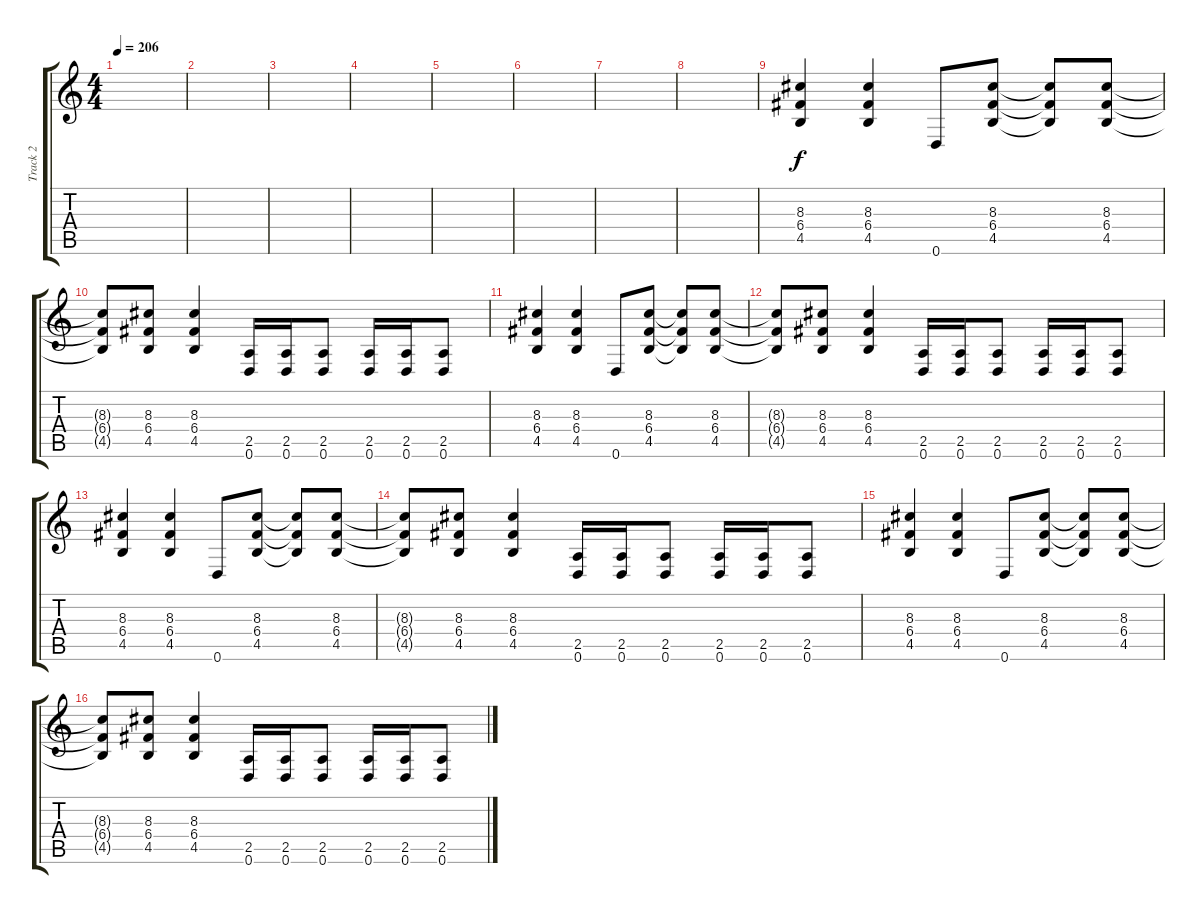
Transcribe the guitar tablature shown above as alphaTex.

\track ("Track 2" "Track 2") {instrument distortionguitar}
\staff {score tabs}
\tuning (D4 A3 F3 C3 G2 D2) {hide}
\ts (4 4)
\tempo 206
\clef g2
\ks c
|
|
|
|
|
|
|
|
(8.3 6.4 4.5).4 (8.3 6.4 4.5).4 0.6.8 (8.3 6.4 4.5).8 (8.3{t} 6.4{t} 4.5{t}).8 (8.3 6.4 4.5).8 |
(8.3{t} 6.4{t} 4.5{t}).8 (8.3 6.4 4.5).8 (8.3 6.4 4.5).4 (2.5 0.6).16 (2.5 0.6).16 (2.5 0.6).8 (2.5 0.6).16 (2.5 0.6).16 (2.5 0.6).8 |
(8.3 6.4 4.5).4 (8.3 6.4 4.5).4 0.6.8 (8.3 6.4 4.5).8 (8.3{t} 6.4{t} 4.5{t}).8 (8.3 6.4 4.5).8 |
(8.3{t} 6.4{t} 4.5{t}).8 (8.3 6.4 4.5).8 (8.3 6.4 4.5).4 (2.5 0.6).16 (2.5 0.6).16 (2.5 0.6).8 (2.5 0.6).16 (2.5 0.6).16 (2.5 0.6).8 |
(8.3 6.4 4.5).4 (8.3 6.4 4.5).4 0.6.8 (8.3 6.4 4.5).8 (8.3{t} 6.4{t} 4.5{t}).8 (8.3 6.4 4.5).8 |
(8.3{t} 6.4{t} 4.5{t}).8 (8.3 6.4 4.5).8 (8.3 6.4 4.5).4 (2.5 0.6).16 (2.5 0.6).16 (2.5 0.6).8 (2.5 0.6).16 (2.5 0.6).16 (2.5 0.6).8 |
(8.3 6.4 4.5).4 (8.3 6.4 4.5).4 0.6.8 (8.3 6.4 4.5).8 (8.3{t} 6.4{t} 4.5{t}).8 (8.3 6.4 4.5).8 |
(8.3{t} 6.4{t} 4.5{t}).8 (8.3 6.4 4.5).8 (8.3 6.4 4.5).4 (2.5 0.6).16 (2.5 0.6).16 (2.5 0.6).8 (2.5 0.6).16 (2.5 0.6).16 (2.5 0.6).8
